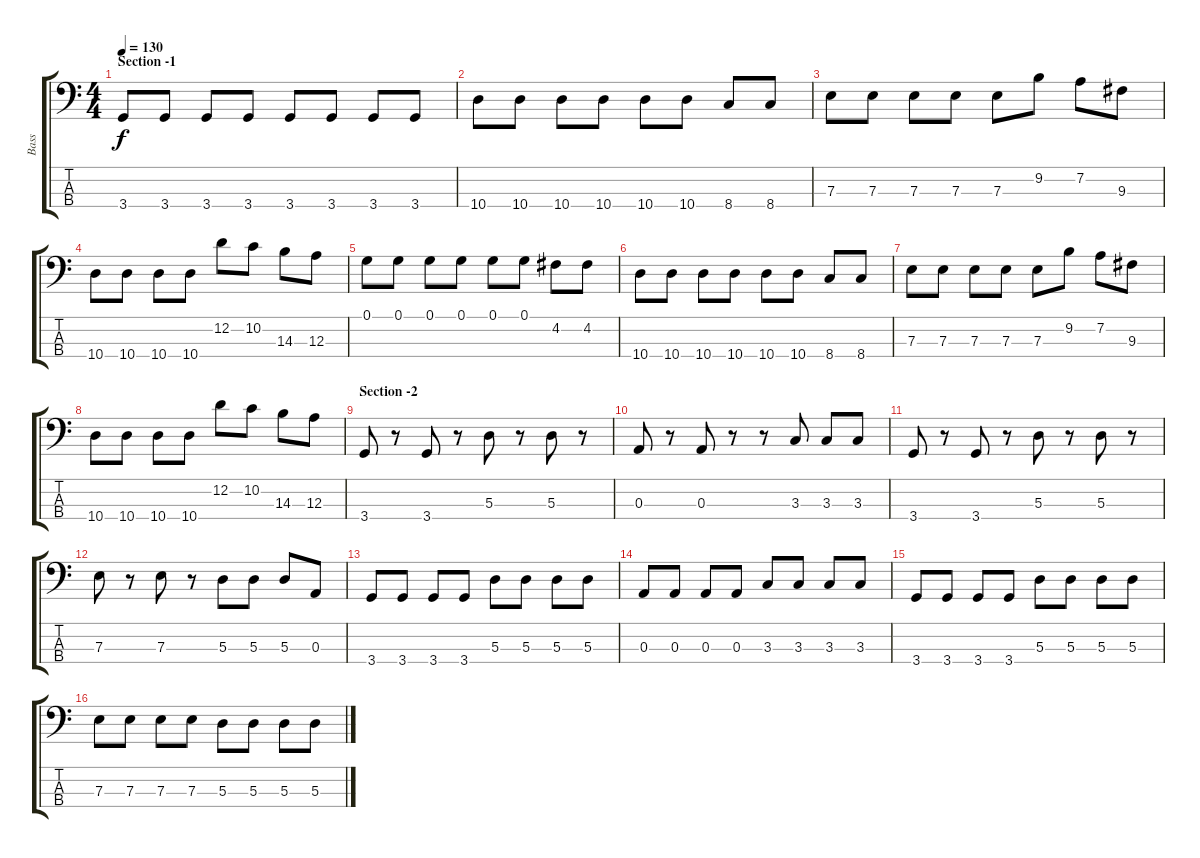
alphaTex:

\track ("Bass" "Bass") {instrument electricbassfinger}
\staff {score tabs}
\tuning (G2 D2 A1 E1) {hide}
\ts (4 4)
\section ("" "Section -1")
\tempo 130
\clef f4
\ks c
3.4.8{dy f} 3.4.8 3.4.8 3.4.8 3.4.8 3.4.8 3.4.8 3.4.8 |
10.4.8 10.4.8 10.4.8 10.4.8 10.4.8 10.4.8 8.4.8 8.4.8 |
7.3.8 7.3.8 7.3.8 7.3.8 7.3.8 9.2.8 7.2.8 9.3.8 |
10.4.8 10.4.8 10.4.8 10.4.8 12.2.8 10.2.8 14.3.8 12.3.8 |
0.1.8 0.1.8 0.1.8 0.1.8 0.1.8 0.1.8 4.2.8 4.2.8 |
10.4.8 10.4.8 10.4.8 10.4.8 10.4.8 10.4.8 8.4.8 8.4.8 |
7.3.8 7.3.8 7.3.8 7.3.8 7.3.8 9.2.8 7.2.8 9.3.8 |
10.4.8 10.4.8 10.4.8 10.4.8 12.2.8 10.2.8 14.3.8 12.3.8 |
\section ("" "Section -2")
3.4.8 r.8 3.4.8 r.8 5.3.8 r.8 5.3.8 r.8 |
0.3.8 r.8 0.3.8 r.8 r.8 3.3.8 3.3.8 3.3.8 |
3.4.8 r.8 3.4.8 r.8 5.3.8 r.8 5.3.8 r.8 |
7.3.8 r.8 7.3.8 r.8 5.3.8 5.3.8 5.3.8 0.3.8 |
3.4.8 3.4.8 3.4.8 3.4.8 5.3.8 5.3.8 5.3.8 5.3.8 |
0.3.8 0.3.8 0.3.8 0.3.8 3.3.8 3.3.8 3.3.8 3.3.8 |
3.4.8 3.4.8 3.4.8 3.4.8 5.3.8 5.3.8 5.3.8 5.3.8 |
7.3.8 7.3.8 7.3.8 7.3.8 5.3.8 5.3.8 5.3.8 5.3.8
